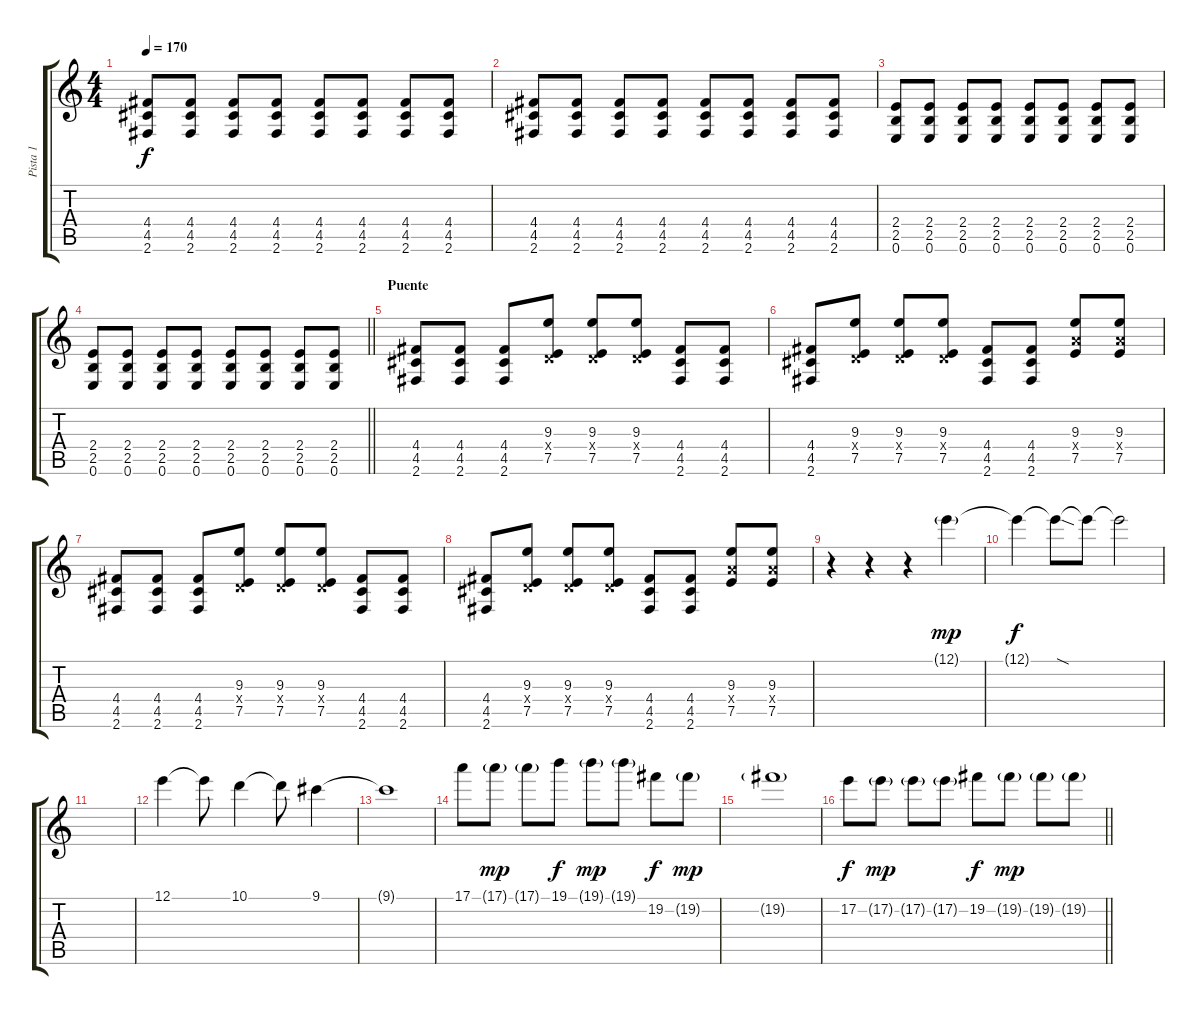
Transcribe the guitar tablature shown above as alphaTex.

\track ("Pista 1" "Pista 1") {instrument overdrivenguitar}
\staff {score tabs}
\tuning (E4 B3 G3 D3 A2 E2) {hide}
\ts (4 4)
\tempo 170
\clef g2
\ks c
(4.4 4.5 2.6).8{dy f} (4.4 4.5 2.6).8 (4.4 4.5 2.6).8 (4.4 4.5 2.6).8 (4.4 4.5 2.6).8 (4.4 4.5 2.6).8 (4.4 4.5 2.6).8 (4.4 4.5 2.6).8 |
(4.4 4.5 2.6).8 (4.4 4.5 2.6).8 (4.4 4.5 2.6).8 (4.4 4.5 2.6).8 (4.4 4.5 2.6).8 (4.4 4.5 2.6).8 (4.4 4.5 2.6).8 (4.4 4.5 2.6).8 |
(2.4 2.5 0.6).8 (2.4 2.5 0.6).8 (2.4 2.5 0.6).8 (2.4 2.5 0.6).8 (2.4 2.5 0.6).8 (2.4 2.5 0.6).8 (2.4 2.5 0.6).8 (2.4 2.5 0.6).8 |
\barLineRight lightlight
(2.4 2.5 0.6).8 (2.4 2.5 0.6).8 (2.4 2.5 0.6).8 (2.4 2.5 0.6).8 (2.4 2.5 0.6).8 (2.4 2.5 0.6).8 (2.4 2.5 0.6).8 (2.4 2.5 0.6).8 |
\section ("" "Puente")
(4.4 4.5 2.6).8 (4.4 4.5 2.6).8 (4.4 4.5 2.6).8 (9.3 0.4{x} 7.5).8 (9.3 0.4{x} 7.5).8 (9.3 0.4{x} 7.5).8 (4.4 4.5 2.6).8 (4.4 4.5 2.6).8 |
(4.4 4.5 2.6).8 (9.3 0.4{x} 7.5).8 (9.3 0.4{x} 7.5).8 (9.3 0.4{x} 7.5).8 (4.4 4.5 2.6).8 (4.4 4.5 2.6).8 (9.3 7.4{x} 7.5).8 (9.3 7.4{x} 7.5).8 |
(4.4 4.5 2.6).8 (4.4 4.5 2.6).8 (4.4 4.5 2.6).8 (9.3 0.4{x} 7.5).8 (9.3 0.4{x} 7.5).8 (9.3 0.4{x} 7.5).8 (4.4 4.5 2.6).8 (4.4 4.5 2.6).8 |
(4.4 4.5 2.6).8 (9.3 0.4{x} 7.5).8 (9.3 0.4{x} 7.5).8 (9.3 0.4{x} 7.5).8 (4.4 4.5 2.6).8 (4.4 4.5 2.6).8 (9.3 7.4{x} 7.5).8 (9.3 7.4{x} 7.5).8 |
r.4 r.4 r.4 12.1{g}.4{dy mp} |
12.1{t}.4{dy f} 12.1{sod t}.8 12.1{t}.8 12.1{t}.2 |
|
12.1.4 12.1{t}.8 10.1.4 10.1{t}.8 9.1.4 |
9.1{t}.1 |
17.1.8 17.1{g}.8{dy mp} 17.1{g}.8 19.1.8{dy f} 19.1{g}.8{dy mp} 19.1{g}.8 19.2.8{dy f} 19.2{g}.8{dy mp} |
19.2{g}.1 |
\barLineRight lightlight
17.2.8{dy f} 17.2{g}.8{dy mp} 17.2{g}.8 17.2{g}.8 19.2.8{dy f} 19.2{g}.8{dy mp} 19.2{g}.8 19.2{g}.8
